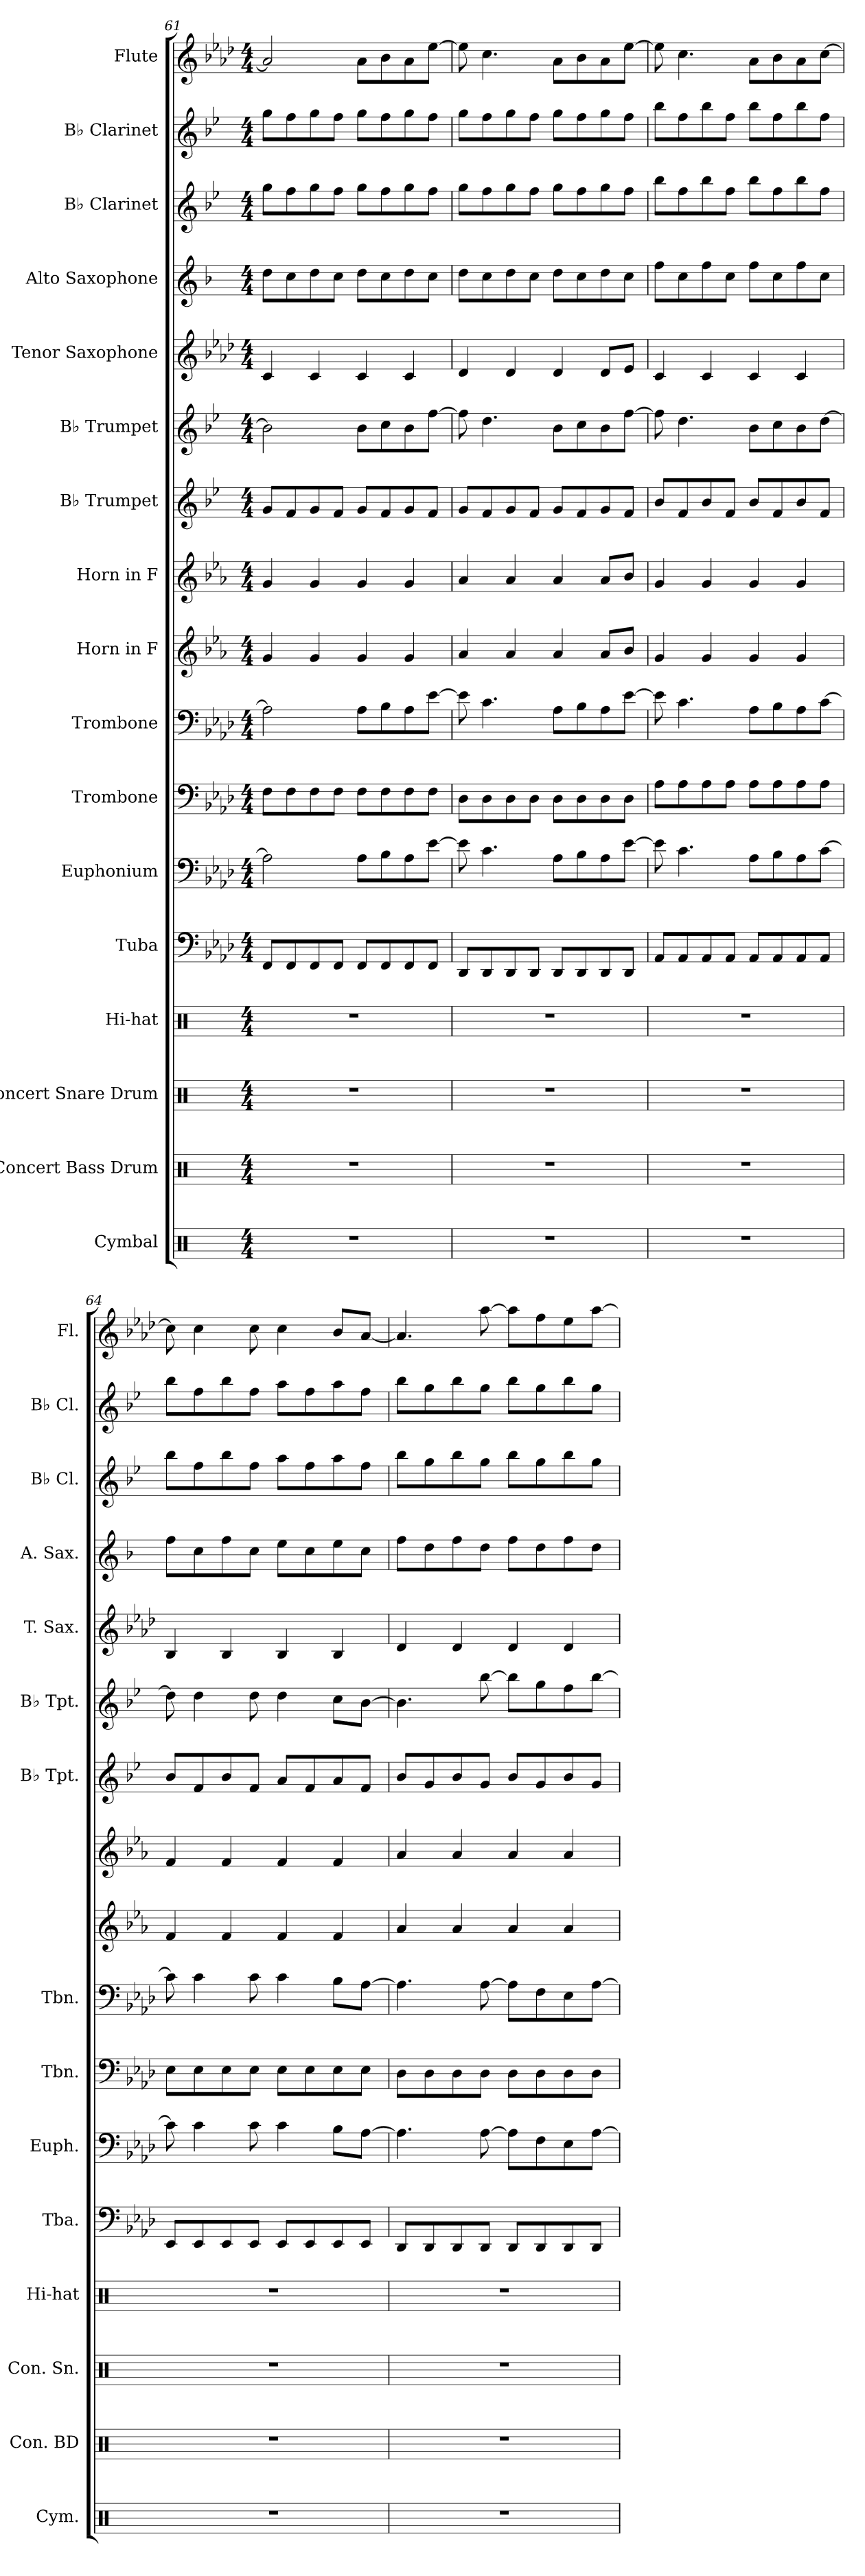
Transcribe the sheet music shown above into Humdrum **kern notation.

**kern	**kern	**kern	**kern	**kern	**kern	**kern	**kern	**kern	**kern	**kern	**kern	**kern	**kern	**kern	**kern	**kern
*part17	*part16	*part15	*part14	*part13	*part12	*part11	*part10	*part9	*part8	*part7	*part6	*part5	*part4	*part3	*part2	*part1
*staff17	*staff16	*staff15	*staff14	*staff13	*staff12	*staff11	*staff10	*staff9	*staff8	*staff7	*staff6	*staff5	*staff4	*staff3	*staff2	*staff1
*I"Cymbal	*I"Concert Bass Drum	*I"Concert Snare Drum	*I"Hi-hat	*I"Tuba	*I"Euphonium	*I"Trombone	*I"Trombone	*I"Horn in F	*I"Horn in F	*I"B♭ Trumpet	*I"B♭ Trumpet	*I"Tenor Saxophone	*I"Alto Saxophone	*I"B♭ Clarinet	*I"B♭ Clarinet	*I"Flute
*I'Cym.	*I'Con. BD	*I'Con. Sn.	*I'Hi-hat	*I'Tba.	*I'Euph.	*I'Tbn.	*I'Tbn.	*	*	*I'B♭ Tpt.	*I'B♭ Tpt.	*I'T. Sax.	*I'A. Sax.	*I'B♭ Cl.	*I'B♭ Cl.	*I'Fl.
*clefX	*clefX	*clefX	*clefX	*clefF4	*clefF4	*clefF4	*clefF4	*clefG2	*clefG2	*clefG2	*clefG2	*clefG2	*clefG2	*clefG2	*clefG2	*clefG2
*	*	*	*	*	*	*	*	*ITrd4c7	*ITrd4c7	*ITrd1c2	*ITrd1c2	*ITrd8c14	*ITrd5c9	*ITrd1c2	*ITrd1c2	*
*k[]	*k[]	*k[]	*k[]	*k[b-e-a-d-]	*k[b-e-a-d-]	*k[b-e-a-d-]	*k[b-e-a-d-]	*k[b-e-a-d-]	*k[b-e-a-d-]	*k[b-e-a-d-]	*k[b-e-a-d-]	*k[b-e-a-d-]	*k[b-e-a-d-]	*k[b-e-a-d-]	*k[b-e-a-d-]	*k[b-e-a-d-]
*M4/4	*M4/4	*M4/4	*M4/4	*M4/4	*M4/4	*M4/4	*M4/4	*M4/4	*M4/4	*M4/4	*M4/4	*M4/4	*M4/4	*M4/4	*M4/4	*M4/4
=61	=61	=61	=61	=61	=61	=61	=61	=61	=61	=61	=61	=61	=61	=61	=61	=61
1r	1r	1r	1r	8FF/L	2A-\]	8F\L	2A-\]	4c/	4c/	8f/L	2a-\]	4C/	8f\L	8ff\L	8ff\L	2a-/]
.	.	.	.	8FF/	.	8F\	.	.	.	8e-/	.	.	8e-\	8ee-\	8ee-\	.
.	.	.	.	8FF/	.	8F\	.	4c/	4c/	8f/	.	4C/	8f\	8ff\	8ff\	.
.	.	.	.	8FF/J	.	8F\J	.	.	.	8e-/J	.	.	8e-\J	8ee-\J	8ee-\J	.
.	.	.	.	8FF/L	8A-\L	8F\L	8A-\L	4c/	4c/	8f/L	8a-\L	4C/	8f\L	8ff\L	8ff\L	8a-\L
.	.	.	.	8FF/	8B-\	8F\	8B-\	.	.	8e-/	8b-\	.	8e-\	8ee-\	8ee-\	8b-\
.	.	.	.	8FF/	8A-\	8F\	8A-\	4c/	4c/	8f/	8a-\	4C/	8f\	8ff\	8ff\	8a-\
.	.	.	.	8FF/J	[8e-\J	8F\J	[8e-\J	.	.	8e-/J	[8ee-\J	.	8e-\J	8ee-\J	8ee-\J	[8ee-\J
=62	=62	=62	=62	=62	=62	=62	=62	=62	=62	=62	=62	=62	=62	=62	=62	=62
1r	1r	1r	1r	8DD-/L	8e-\]	8D-\L	8e-\]	4d-/	4d-/	8f/L	8ee-\]	4D-/	8f\L	8ff\L	8ff\L	8ee-\]
.	.	.	.	8DD-/	4.c\	8D-\	4.c\	.	.	8e-/	4.cc\	.	8e-\	8ee-\	8ee-\	4.cc\
.	.	.	.	8DD-/	.	8D-\	.	4d-/	4d-/	8f/	.	4D-/	8f\	8ff\	8ff\	.
.	.	.	.	8DD-/J	.	8D-\J	.	.	.	8e-/J	.	.	8e-\J	8ee-\J	8ee-\J	.
.	.	.	.	8DD-/L	8A-\L	8D-\L	8A-\L	4d-/	4d-/	8f/L	8a-\L	4D-/	8f\L	8ff\L	8ff\L	8a-\L
.	.	.	.	8DD-/	8B-\	8D-\	8B-\	.	.	8e-/	8b-\	.	8e-\	8ee-\	8ee-\	8b-\
.	.	.	.	8DD-/	8A-\	8D-\	8A-\	8d-/L	8d-/L	8f/	8a-\	8D-/L	8f\	8ff\	8ff\	8a-\
.	.	.	.	8DD-/J	[8e-\J	8D-\J	[8e-\J	8e-/J	8e-/J	8e-/J	[8ee-\J	8E-/J	8e-\J	8ee-\J	8ee-\J	[8ee-\J
!!LO:PB:g=z
=63	=63	=63	=63	=63	=63	=63	=63	=63	=63	=63	=63	=63	=63	=63	=63	=63
1r	1r	1r	1r	8AA-/L	8e-\]	8A-\L	8e-\]	4c/	4c/	8a-/L	8ee-\]	4C/	8a-\L	8aa-\L	8aa-\L	8ee-\]
.	.	.	.	8AA-/	4.c\	8A-\	4.c\	.	.	8e-/	4.cc\	.	8e-\	8ee-\	8ee-\	4.cc\
.	.	.	.	8AA-/	.	8A-\	.	4c/	4c/	8a-/	.	4C/	8a-\	8aa-\	8aa-\	.
.	.	.	.	8AA-/J	.	8A-\J	.	.	.	8e-/J	.	.	8e-\J	8ee-\J	8ee-\J	.
.	.	.	.	8AA-/L	8A-\L	8A-\L	8A-\L	4c/	4c/	8a-/L	8a-\L	4C/	8a-\L	8aa-\L	8aa-\L	8a-\L
.	.	.	.	8AA-/	8B-\	8A-\	8B-\	.	.	8e-/	8b-\	.	8e-\	8ee-\	8ee-\	8b-\
.	.	.	.	8AA-/	8A-\	8A-\	8A-\	4c/	4c/	8a-/	8a-\	4C/	8a-\	8aa-\	8aa-\	8a-\
.	.	.	.	8AA-/J	[8c\J	8A-\J	[8c\J	.	.	8e-/J	[8cc\J	.	8e-\J	8ee-\J	8ee-\J	[8cc\J
=64	=64	=64	=64	=64	=64	=64	=64	=64	=64	=64	=64	=64	=64	=64	=64	=64
1r	1r	1r	1r	8EE-/L	8c\]	8E-\L	8c\]	4B-/	4B-/	8a-/L	8cc\]	4BB-/	8a-\L	8aa-\L	8aa-\L	8cc\]
.	.	.	.	8EE-/	4c\	8E-\	4c\	.	.	8e-/	4cc\	.	8e-\	8ee-\	8ee-\	4cc\
.	.	.	.	8EE-/	.	8E-\	.	4B-/	4B-/	8a-/	.	4BB-/	8a-\	8aa-\	8aa-\	.
.	.	.	.	8EE-/J	8c\	8E-\J	8c\	.	.	8e-/J	8cc\	.	8e-\J	8ee-\J	8ee-\J	8cc\
.	.	.	.	8EE-/L	4c\	8E-\L	4c\	4B-/	4B-/	8g/L	4cc\	4BB-/	8g\L	8gg\L	8gg\L	4cc\
.	.	.	.	8EE-/	.	8E-\	.	.	.	8e-/	.	.	8e-\	8ee-\	8ee-\	.
.	.	.	.	8EE-/	8B-\L	8E-\	8B-\L	4B-/	4B-/	8g/	8b-\L	4BB-/	8g\	8gg\	8gg\	8b-/L
.	.	.	.	8EE-/J	[8A-\J	8E-\J	[8A-\J	.	.	8e-/J	[8a-\J	.	8e-\J	8ee-\J	8ee-\J	[8a-/J
=65	=65	=65	=65	=65	=65	=65	=65	=65	=65	=65	=65	=65	=65	=65	=65	=65
1r	1r	1r	1r	8DD-/L	4.A-\]	8D-\L	4.A-\]	4d-/	4d-/	8a-/L	4.a-\]	4D-/	8a-\L	8aa-\L	8aa-\L	4.a-/]
.	.	.	.	8DD-/	.	8D-\	.	.	.	8f/	.	.	8f\	8ff\	8ff\	.
.	.	.	.	8DD-/	.	8D-\	.	4d-/	4d-/	8a-/	.	4D-/	8a-\	8aa-\	8aa-\	.
.	.	.	.	8DD-/J	[8A-\	8D-\J	[8A-\	.	.	8f/J	[8aa-\	.	8f\J	8ff\J	8ff\J	[8aa-\
.	.	.	.	8DD-/L	8A-\L]	8D-\L	8A-\L]	4d-/	4d-/	8a-/L	8aa-\L]	4D-/	8a-\L	8aa-\L	8aa-\L	8aa-\L]
.	.	.	.	8DD-/	8F\	8D-\	8F\	.	.	8f/	8ff\	.	8f\	8ff\	8ff\	8ff\
.	.	.	.	8DD-/	8E-\	8D-\	8E-\	4d-/	4d-/	8a-/	8ee-\	4D-/	8a-\	8aa-\	8aa-\	8ee-\
.	.	.	.	8DD-/J	[8A-\J	8D-\J	[8A-\J	.	.	8f/J	[8aa-\J	.	8f\J	8ff\J	8ff\J	[8aa-\J
=	=	=	=	=	=	=	=	=	=	=	=	=	=	=	=	=
*-	*-	*-	*-	*-	*-	*-	*-	*-	*-	*-	*-	*-	*-	*-	*-	*-
